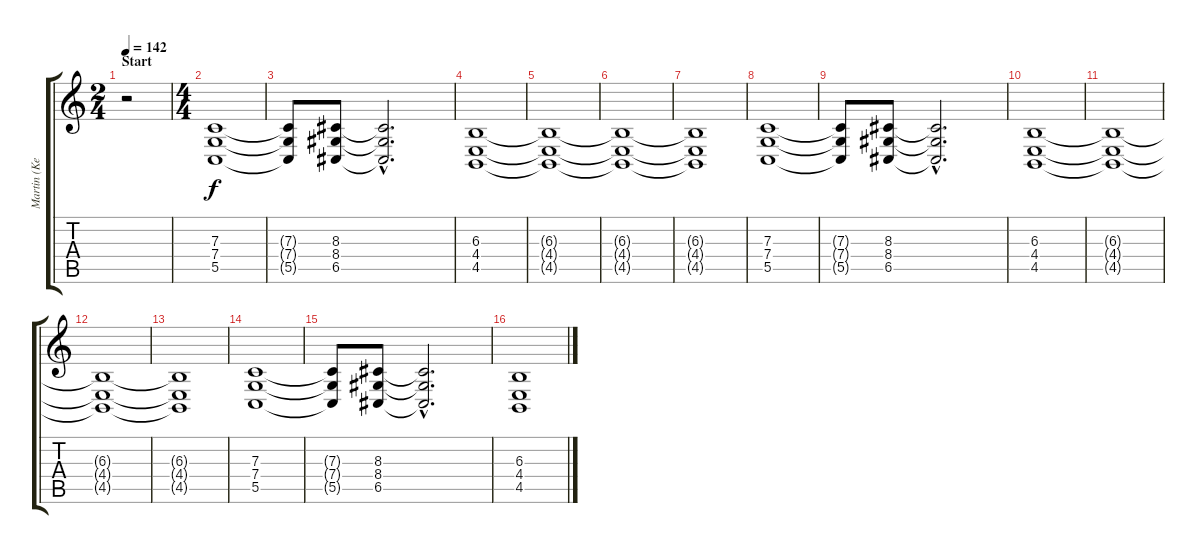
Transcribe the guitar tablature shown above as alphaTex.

\track ("Martin (KeybChoir)" "Martin (Ke") {instrument pad4choir}
\staff {score tabs}
\tuning (D4 A3 F3 C3 G2 D2) {hide}
\ts (2 4)
\section ("" "Start")
\tempo 142
\clef g2
\ks c
r.2{dy f volume 12 balance 7 instrument pad8sweep} |
\ts (4 4)
(7.3 7.4 5.5).1 |
(7.3{t} 7.4{t} 5.5{t}).8 (8.3 8.4 6.5).8 (8.3{hac t} 8.4{hac t} 6.5{hac t}).2{d} |
(6.3 4.4 4.5).1 |
(6.3{t} 4.4{t} 4.5{t}).1 |
(6.3{t} 4.4{t} 4.5{t}).1 |
(6.3{t} 4.4{t} 4.5{t}).1 |
(7.3 7.4 5.5).1 |
(7.3{t} 7.4{t} 5.5{t}).8 (8.3 8.4 6.5).8 (8.3{hac t} 8.4{hac t} 6.5{hac t}).2{d} |
(6.3 4.4 4.5).1 |
(6.3{t} 4.4{t} 4.5{t}).1 |
(6.3{t} 4.4{t} 4.5{t}).1 |
(6.3{t} 4.4{t} 4.5{t}).1 |
(7.3 7.4 5.5).1 |
(7.3{t} 7.4{t} 5.5{t}).8 (8.3 8.4 6.5).8 (8.3{hac t} 8.4{hac t} 6.5{hac t}).2{d} |
(6.3 4.4 4.5).1
